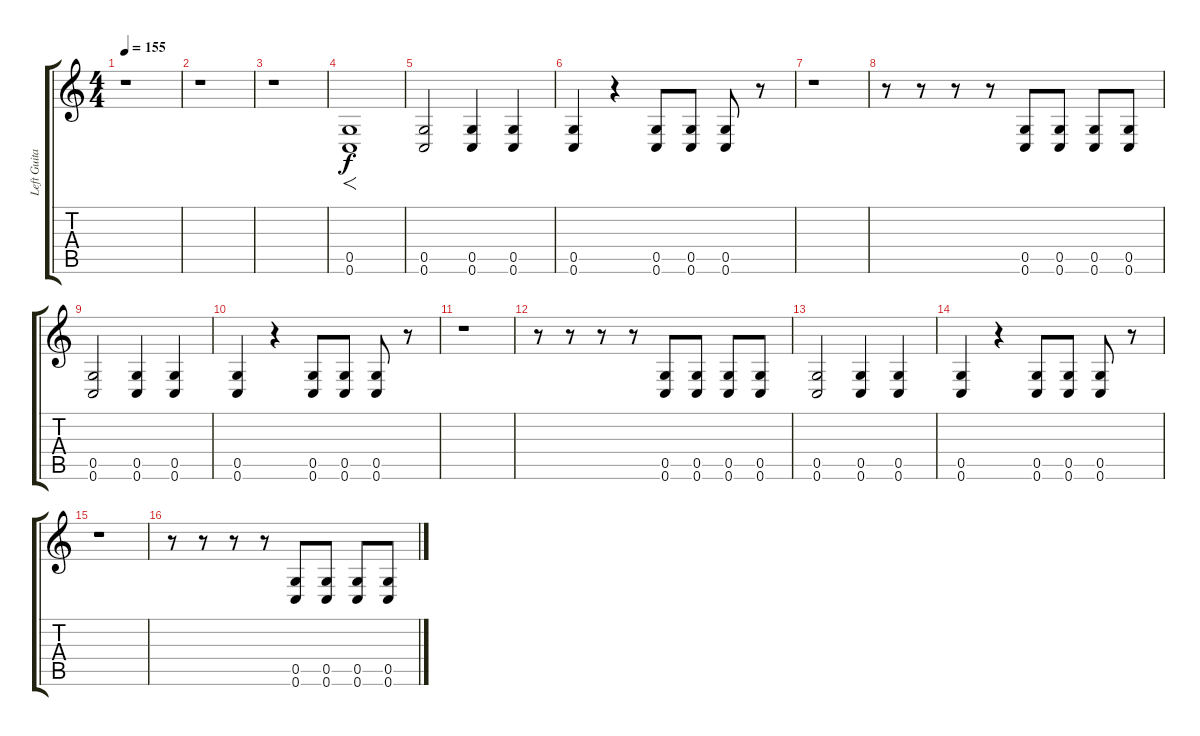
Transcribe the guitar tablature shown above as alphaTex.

\track ("Left Guitar" "Left Guita") {instrument distortionguitar}
\staff {score tabs}
\tuning (D4 A3 F3 C3 G2 C2) {hide}
\ts (4 4)
\tempo 155
\clef g2
\ks c
r.1{dy f} |
r.1 |
r.1 |
(0.5 0.6).1{f} |
(0.5 0.6).2 (0.5 0.6).4 (0.5 0.6).4 |
(0.5 0.6).4 r.4 (0.5 0.6).8 (0.5 0.6).8 (0.5 0.6).8 r.8 |
r.1 |
r.8 r.8 r.8 r.8 (0.5 0.6).8 (0.5 0.6).8 (0.5 0.6).8 (0.5 0.6).8 |
(0.5 0.6).2 (0.5 0.6).4 (0.5 0.6).4 |
(0.5 0.6).4 r.4 (0.5 0.6).8 (0.5 0.6).8 (0.5 0.6).8 r.8 |
r.1 |
r.8 r.8 r.8 r.8 (0.5 0.6).8 (0.5 0.6).8 (0.5 0.6).8 (0.5 0.6).8 |
(0.5 0.6).2 (0.5 0.6).4 (0.5 0.6).4 |
(0.5 0.6).4 r.4 (0.5 0.6).8 (0.5 0.6).8 (0.5 0.6).8 r.8 |
r.1 |
r.8 r.8 r.8 r.8 (0.5 0.6).8 (0.5 0.6).8 (0.5 0.6).8 (0.5 0.6).8
